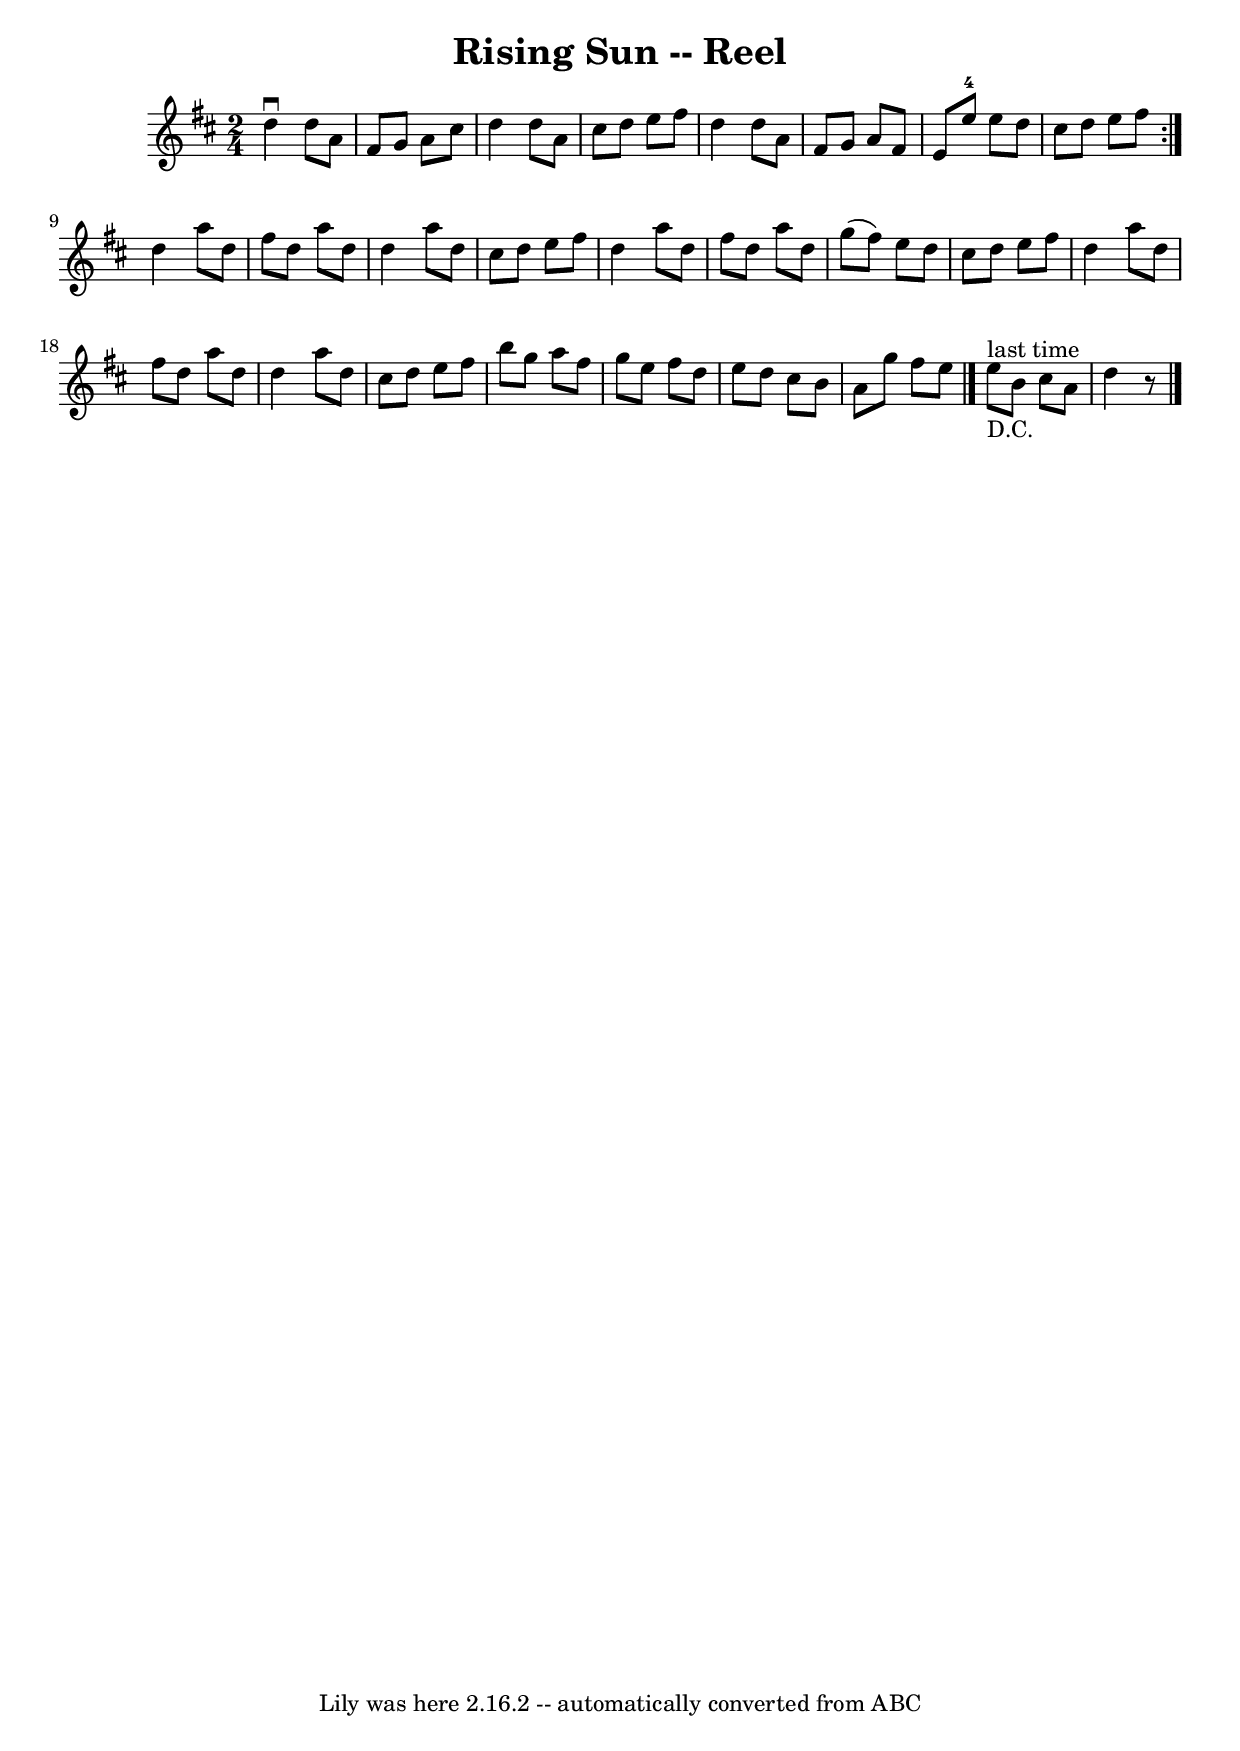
\version "2.16.2"
\include "Mammoth.ily"
\header {
  %% book = "Ryan's Mammoth Collection"
 crossRefNumber = "1"
 footnotes = ""
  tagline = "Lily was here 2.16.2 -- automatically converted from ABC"
  title = "Rising Sun -- Reel"

}
voicedefault =  {



  \repeat volta 2 {

    \time 2/4 
    \key d \major d''4^\downbow d''8 a'8     |
 fis'8 g'8 a'8 cis''8     |
 d''4 d''8 a'8    |
 cis''8 d''8 e''8 fis''8     |
 d''4 d''8 a'8    |
 fis'8 g'8 a'8 fis'8     |
 e'8 e''8-4 e''8 d''8    |
    
 cis''8 d''8 e''8 fis''8       } d''4 a''8 d''8     |
 fis''8 d''8 a''8 d''8     |
 d''4 a''8 d''8    |
 cis''8 d''8 e''8 fis''8     |
 d''4 a''8 d''8    |
 fis''8 d''8 a''8 d''8     |
 g''8 (fis''8) e''8 d''8     |
 cis''8 d''8 e''8 fis''8    |
 d''4 a''8 d''8     |
 fis''8 d''8 a''8 d''8    |
 d''4 a''8 d''8     |
 cis''8 d''8 e''8 fis''8    |
 b''8 g''8 a''8 fis''8     |
 g''8 e''8 fis''8 d''8     |
 e''8 d''8 cis''8 b'8    |
 a'8 g''8 fis''8 e''8    \bar "|." e''8^"last time"_"D.C." b'8 cis''8 a'8      |
 d''4    r8 \bar "|."   

}

\score{
  <<

    \context Staff="default"
    {
      \voicedefault 
      
    }

  >>
  \layout {
    
  }
  \midi {
  }

}
